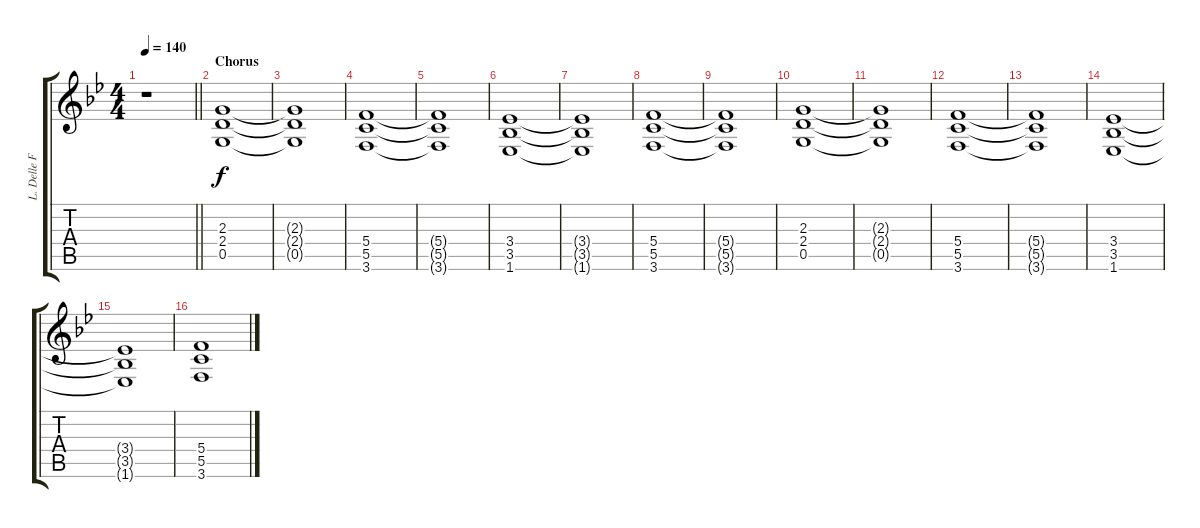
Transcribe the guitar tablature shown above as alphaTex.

\track ("L. Delle Fave (Dist. Guitar L)" "L. Delle F") {instrument overdrivenguitar}
\staff {score tabs}
\tuning (D4 A3 F3 C3 G2 D2) {hide}
\ts (4 4)
\tempo 140
\clef g2
\barLineRight lightlight
\ks gminor
r.1{dy f} |
\section ("" "Chorus")
(2.3 2.4 0.5).1 |
(2.3{t} 2.4{t} 0.5{t}).1 |
(5.4 5.5 3.6).1 |
(5.4{t} 5.5{t} 3.6{t}).1 |
(3.4 3.5 1.6).1 |
(3.4{t} 3.5{t} 1.6{t}).1 |
(5.4 5.5 3.6).1 |
(5.4{t} 5.5{t} 3.6{t}).1 |
(2.3 2.4 0.5).1 |
(2.3{t} 2.4{t} 0.5{t}).1 |
(5.4 5.5 3.6).1 |
(5.4{t} 5.5{t} 3.6{t}).1 |
(3.4 3.5 1.6).1 |
(3.4{t} 3.5{t} 1.6{t}).1 |
(5.4 5.5 3.6).1
